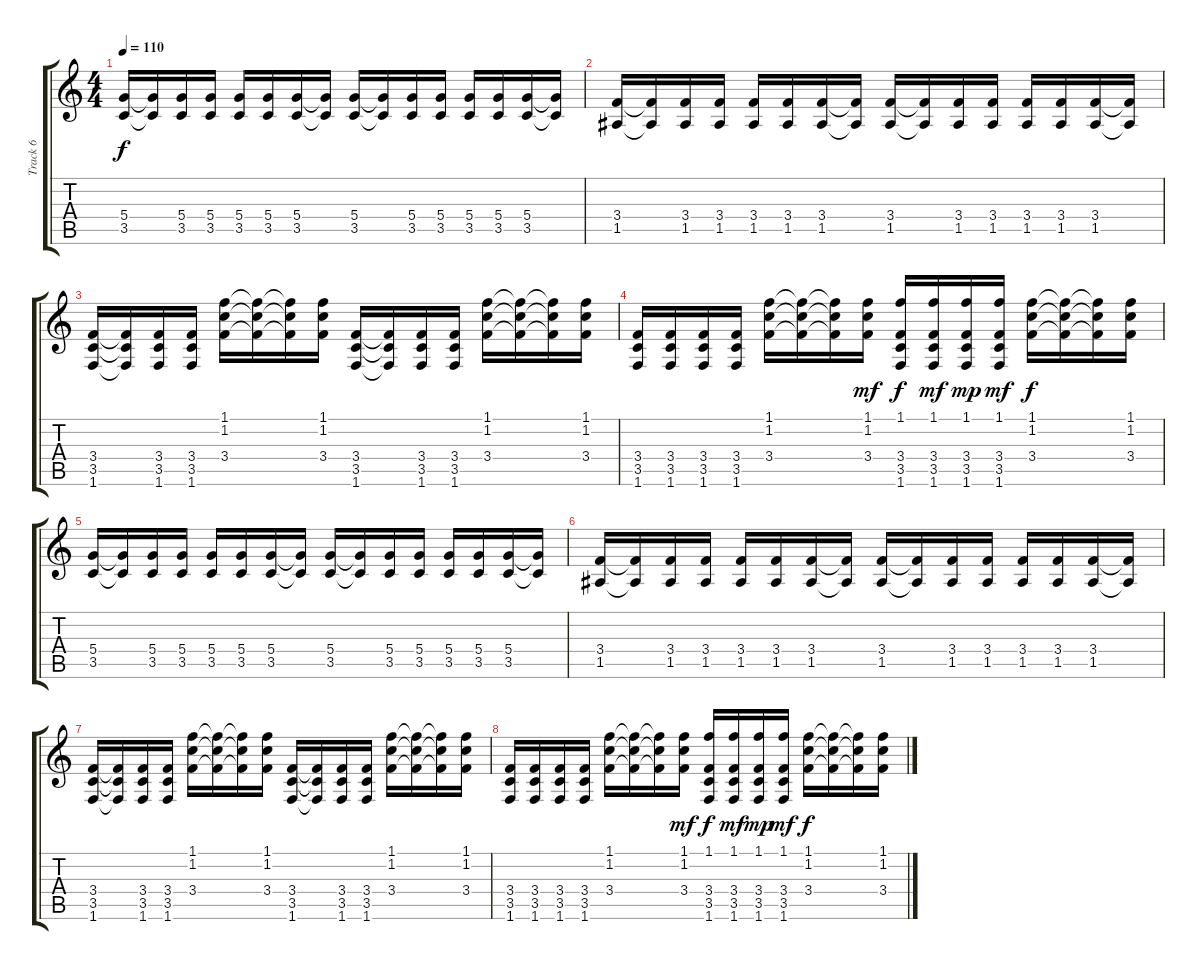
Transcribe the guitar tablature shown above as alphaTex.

\track ("Track 6" "Track 6") {instrument electricguitarjazz}
\staff {score tabs}
\tuning (E4 B3 G3 D3 A2 E2) {hide}
\ts (4 4)
\tempo 110
\clef g2
\ks c
(5.4 3.5).16{dy f} (5.4{t} 3.5{t}).16 (5.4 3.5).16 (5.4 3.5).16 (5.4 3.5).16 (5.4 3.5).16 (5.4 3.5).16 (5.4{t} 3.5{t}).16 (5.4 3.5).16 (5.4{t} 3.5{t}).16 (5.4 3.5).16 (5.4 3.5).16 (5.4 3.5).16 (5.4 3.5).16 (5.4 3.5).16 (5.4{t} 3.5{t}).16 |
(3.4 1.5).16 (3.4{t} 1.5{t}).16 (3.4 1.5).16 (3.4 1.5).16 (3.4 1.5).16 (3.4 1.5).16 (3.4 1.5).16 (3.4{t} 1.5{t}).16 (3.4 1.5).16 (3.4{t} 1.5{t}).16 (3.4 1.5).16 (3.4 1.5).16 (3.4 1.5).16 (3.4 1.5).16 (3.4 1.5).16 (3.4{t} 1.5{t}).16 |
(3.4 3.5 1.6).16 (3.4{t} 3.5{t} 1.6{t}).16 (3.4 3.5 1.6).16 (3.4 3.5 1.6).16 (1.1 1.2 3.4).16 (1.1{t} 1.2{t} 3.4{t}).16 (1.1{t} 1.2{t} 3.4{t}).16 (1.1 1.2 3.4).16 (3.4 3.5 1.6).16 (3.4{t} 3.5{t} 1.6{t}).16 (3.4 3.5 1.6).16 (3.4 3.5 1.6).16 (1.1 1.2 3.4).16 (1.1{t} 1.2{t} 3.4{t}).16 (1.1{t} 1.2{t} 3.4{t}).16 (1.1 1.2 3.4).16 |
(3.4 3.5 1.6).16 (3.4 3.5 1.6).16 (3.4 3.5 1.6).16 (3.4 3.5 1.6).16 (1.1 1.2 3.4).16 (1.1{t} 1.2{t} 3.4{t}).16 (1.1{t} 1.2{t} 3.4{t}).16 (1.1 1.2 3.4).16{dy mf} (1.1 3.4 3.5 1.6).16{dy f} (1.1 3.4 3.5 1.6).16{dy mf} (1.1 3.4 3.5 1.6).16{dy mp} (1.1 3.4 3.5 1.6).16{dy mf} (1.1 1.2 3.4).16{dy f} (1.1{t} 1.2{t} 3.4{t}).16 (1.1{t} 1.2{t} 3.4{t}).16 (1.1 1.2 3.4).16 |
(5.4 3.5).16 (5.4{t} 3.5{t}).16 (5.4 3.5).16 (5.4 3.5).16 (5.4 3.5).16 (5.4 3.5).16 (5.4 3.5).16 (5.4{t} 3.5{t}).16 (5.4 3.5).16 (5.4{t} 3.5{t}).16 (5.4 3.5).16 (5.4 3.5).16 (5.4 3.5).16 (5.4 3.5).16 (5.4 3.5).16 (5.4{t} 3.5{t}).16 |
(3.4 1.5).16 (3.4{t} 1.5{t}).16 (3.4 1.5).16 (3.4 1.5).16 (3.4 1.5).16 (3.4 1.5).16 (3.4 1.5).16 (3.4{t} 1.5{t}).16 (3.4 1.5).16 (3.4{t} 1.5{t}).16 (3.4 1.5).16 (3.4 1.5).16 (3.4 1.5).16 (3.4 1.5).16 (3.4 1.5).16 (3.4{t} 1.5{t}).16 |
(3.4 3.5 1.6).16 (3.4{t} 3.5{t} 1.6{t}).16 (3.4 3.5 1.6).16 (3.4 3.5 1.6).16 (1.1 1.2 3.4).16 (1.1{t} 1.2{t} 3.4{t}).16 (1.1{t} 1.2{t} 3.4{t}).16 (1.1 1.2 3.4).16 (3.4 3.5 1.6).16 (3.4{t} 3.5{t} 1.6{t}).16 (3.4 3.5 1.6).16 (3.4 3.5 1.6).16 (1.1 1.2 3.4).16 (1.1{t} 1.2{t} 3.4{t}).16 (1.1{t} 1.2{t} 3.4{t}).16 (1.1 1.2 3.4).16 |
(3.4 3.5 1.6).16 (3.4 3.5 1.6).16 (3.4 3.5 1.6).16 (3.4 3.5 1.6).16 (1.1 1.2 3.4).16 (1.1{t} 1.2{t} 3.4{t}).16 (1.1{t} 1.2{t} 3.4{t}).16 (1.1 1.2 3.4).16{dy mf} (1.1 3.4 3.5 1.6).16{dy f} (1.1 3.4 3.5 1.6).16{dy mf} (1.1 3.4 3.5 1.6).16{dy mp} (1.1 3.4 3.5 1.6).16{dy mf} (1.1 1.2 3.4).16{dy f} (1.1{t} 1.2{t} 3.4{t}).16 (1.1{t} 1.2{t} 3.4{t}).16 (1.1 1.2 3.4).16
